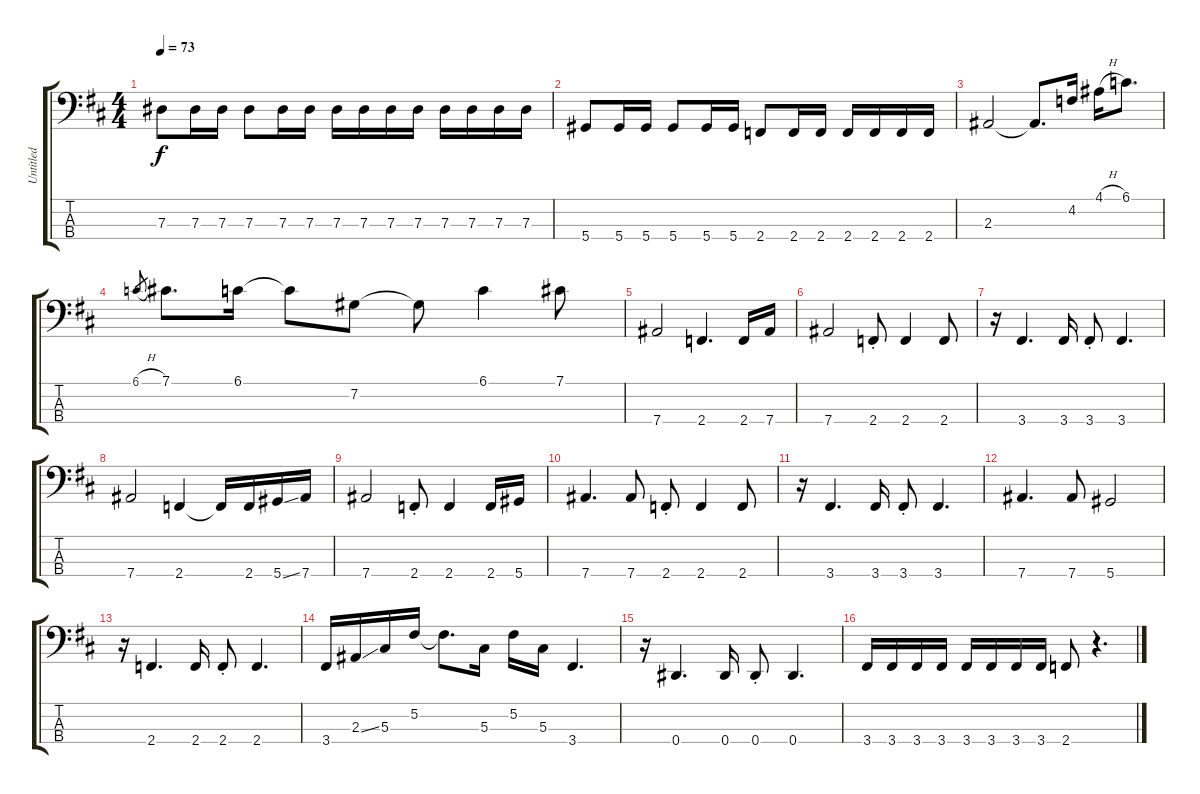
\track ("Untitled" "Untitled") {instrument electricbassfinger}
\staff {score tabs}
\tuning (Gb2 Db2 Ab1 Eb1) {hide}
\ts (4 4)
\tempo 73
\clef f4
\ks d
7.3.8{dy f} 7.3.16 7.3.16 7.3.8 7.3.16 7.3.16 7.3.16 7.3.16 7.3.16 7.3.16 7.3.16 7.3.16 7.3.16 7.3.16 |
5.4.8 5.4.16 5.4.16 5.4.8 5.4.16 5.4.16 2.4.8 2.4.16 2.4.16 2.4.16 2.4.16 2.4.16 2.4.16 |
2.3.2 2.3{t}.8{d} 4.2.16 4.1{h}.16 6.1.8{d} |
6.1{h}.8{gr} 7.1.8{d} 6.1.16 6.1{t}.8 7.2.8 7.2{t}.8 6.1.4 7.1.8 |
7.4.2 2.4.4{d} 2.4.16 7.4.16 |
7.4.2 2.4{st}.8 2.4.4 2.4.8 |
r.16 3.4.4{d} 3.4.16 3.4{st}.8 3.4.4{d} |
7.4.2 2.4.4 2.4{t}.16 2.4.16 5.4{ss}.16 7.4.16 |
7.4.2 2.4{st}.8 2.4.4 2.4.16 5.4.16 |
7.4.4{d} 7.4.8 2.4{st}.8 2.4.4 2.4.8 |
r.16 3.4.4{d} 3.4.16 3.4{st}.8 3.4.4{d} |
7.4.4{d} 7.4.8 5.4.2 |
r.16 2.4.4{d} 2.4.16 2.4{st}.8 2.4.4{d} |
3.4.16 2.3{ss}.16 5.3.16 5.2.16 5.2{t}.8{d} 5.3.16 5.2.16 5.3.16 3.4.4{d} |
r.16 0.4.4{d} 0.4.16 0.4{st}.8 0.4.4{d} |
3.4.16 3.4.16 3.4.16 3.4.16 3.4.16 3.4.16 3.4.16 3.4.16 2.4.8 r.4{d}
